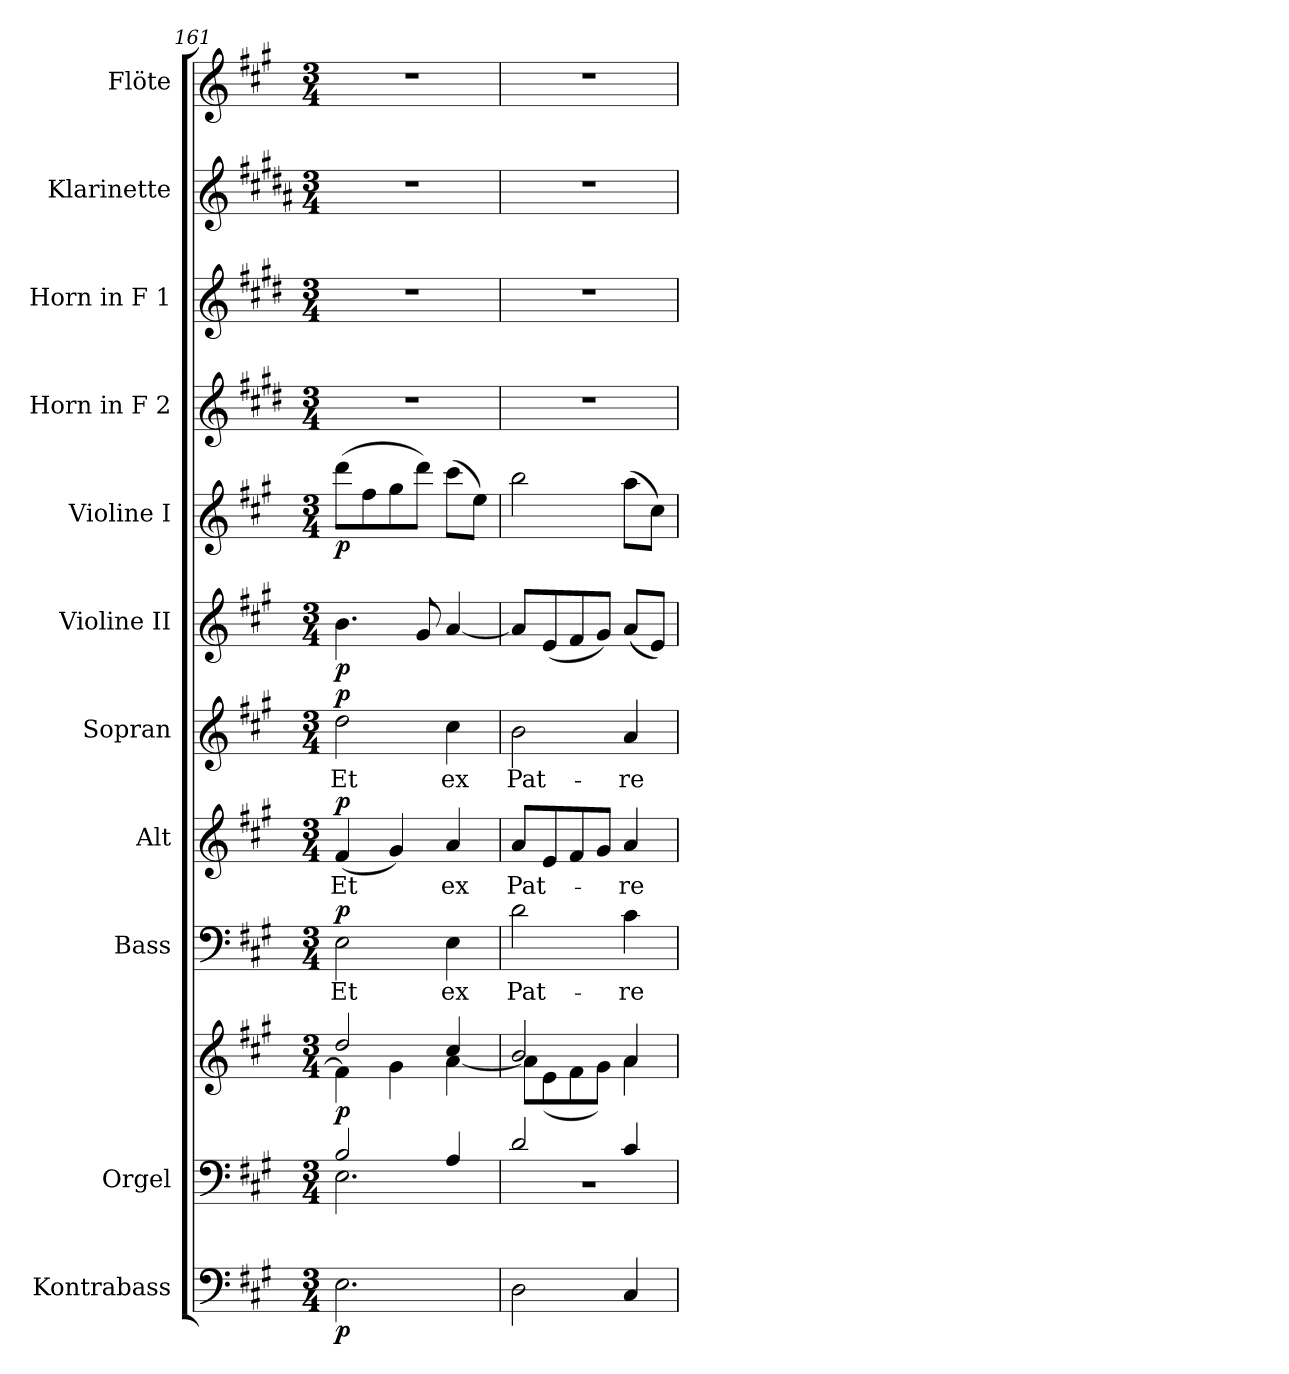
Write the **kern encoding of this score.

**kern	**dynam	**kern	**kern	**dynam	**kern	**text	**dynam	**kern	**text	**dynam	**kern	**text	**dynam	**kern	**dynam	**kern	**dynam	**kern	**kern	**kern	**kern
*part11	*part11	*part10	*part10	*part10	*part9	*part9	*part9	*part8	*part8	*part8	*part7	*part7	*part7	*part6	*part6	*part5	*part5	*part4	*part3	*part2	*part1
*staff12	*staff12	*staff11	*staff10	*staff10/11	*staff9	*staff9	*staff9	*staff8	*staff8	*staff8	*staff7	*staff7	*staff7	*staff6	*staff6	*staff5	*staff5	*staff4	*staff3	*staff2	*staff1
*I"Kontrabass	*	*I"Orgel	*	*	*I"Bass	*	*	*I"Alt	*	*	*I"Sopran	*	*	*I"Violine II	*	*I"Violine I	*	*I"Horn in F 2	*I"Horn in F 1	*I"Klarinette	*I"Flöte
*I'Kb.	*	*I'Org.	*	*	*I'B.	*	*	*I'A.	*	*	*I'S.	*	*	*I'Vl. II	*	*I'Vl. I	*	*	*	*I'Kl.	*I'Fl.
*clefF4	*	*clefF4	*clefG2	*	*clefF4	*	*	*clefG2	*	*	*clefG2	*	*	*clefG2	*	*clefG2	*	*clefG2	*clefG2	*clefG2	*clefG2
*ITrd7c12	*	*	*	*	*	*	*	*	*	*	*	*	*	*	*	*	*	*ITrd4c7	*ITrd4c7	*ITrd1c2	*
*k[f#c#g#]	*	*k[f#c#g#]	*k[f#c#g#]	*	*k[f#c#g#]	*	*	*k[f#c#g#]	*	*	*k[f#c#g#]	*	*	*k[f#c#g#]	*	*k[f#c#g#]	*	*k[f#c#g#]	*k[f#c#g#]	*k[f#c#g#]	*k[f#c#g#]
*A:	*	*A:	*A:	*	*A:	*	*	*A:	*	*	*A:	*	*	*A:	*	*A:	*	*A:	*A:	*A:	*A:
*M3/4	*	*M3/4	*M3/4	*	*M3/4	*	*	*M3/4	*	*	*M3/4	*	*	*M3/4	*	*M3/4	*	*M3/4	*M3/4	*M3/4	*M3/4
=161	=161	=161	=161	=161	=161	=161	=161	=161	=161	=161	=161	=161	=161	=161	=161	=161	=161	=161	=161	=161	=161
*	*	*^	*^	*	*	*	*	*	*	*	*	*	*	*	*	*	*	*	*	*	*
!	!LO:DY:b	!	!	!	!	!LO:DY:b	!	!LO:LY:b	!LO:DY:a	!	!LO:LY:b	!LO:DY:a	!	!LO:LY:b	!LO:DY:a	!	!LO:DY:b	!	!LO:DY:b	!	!	!	!
2.EE\	p	2B/	2.E\	2dd/	4f#\]	p	2E\	Et	p	(<4f#/	Et	p	2dd\	Et	p	4.b\	p	(>8ddd\L	p	2.r	2.r	2.r	2.r
.	.	.	.	.	.	.	.	.	.	.	.	.	.	.	.	.	.	8ff#\	.	.	.	.	.
.	.	.	.	.	4g#\	.	.	.	.	4g#/)	.	.	.	.	.	.	.	8gg#\	.	.	.	.	.
.	.	.	.	.	.	.	.	.	.	.	.	.	.	.	.	8g#/	.	8ddd\J)	.	.	.	.	.
!	!	!	!	!	!	!	!	!LO:LY:b	!	!	!LO:LY:b	!	!	!LO:LY:b	!	!	!	!	!	!	!	!	!
.	.	4A/	.	4cc#/	[<4a\	.	4E\	ex	.	4a/	ex	.	4cc#\	ex	.	[4a/	.	(>8ccc#\L	.	.	.	.	.
.	.	.	.	.	.	.	.	.	.	.	.	.	.	.	.	.	.	8ee\J)	.	.	.	.	.
!!LO:PB:g=z
=162	=162	=162	=162	=162	=162	=162	=162	=162	=162	=162	=162	=162	=162	=162	=162	=162	=162	=162	=162	=162	=162	=162	=162
!	!	!	!LO:N:vis=1	!	!	!	!	!LO:LY:b	!	!	!LO:LY:b	!	!	!LO:LY:b	!	!	!	!	!	!	!	!	!
2DD\	.	2d/	2.r	2b/	8a\L]	.	2d\	Pat-	.	8a/L	Pat-	.	2b\	Pat-	.	8a/L]	.	2bb\	.	2.r	2.r	2.r	2.r
.	.	.	.	.	(>8e\	.	.	.	.	8e/	.	.	.	.	.	(<8e/	.	.	.	.	.	.	.
.	.	.	.	.	8f#\	.	.	.	.	8f#/	.	.	.	.	.	8f#/	.	.	.	.	.	.	.
.	.	.	.	.	8g#\J)	.	.	.	.	8g#/J	.	.	.	.	.	8g#/J)	.	.	.	.	.	.	.
!	!	!	!	!	!	!	!	!LO:LY:b	!	!	!LO:LY:b	!	!	!LO:LY:b	!	!	!	!	!	!	!	!	!
4CC#/	.	4c#/	.	4a/	4a\	.	4c#\	-re	.	4a/	-re	.	4a/	-re	.	(<8a/L	.	(>8aa\L	.	.	.	.	.
.	.	.	.	.	.	.	.	.	.	.	.	.	.	.	.	8e/J)	.	8cc#\J)	.	.	.	.	.
*	*	*v	*v	*	*	*	*	*	*	*	*	*	*	*	*	*	*	*	*	*	*	*	*
*	*	*	*v	*v	*	*	*	*	*	*	*	*	*	*	*	*	*	*	*	*	*	*
=	=	=	=	=	=	=	=	=	=	=	=	=	=	=	=	=	=	=	=	=	=
*-	*-	*-	*-	*-	*-	*-	*-	*-	*-	*-	*-	*-	*-	*-	*-	*-	*-	*-	*-	*-	*-
